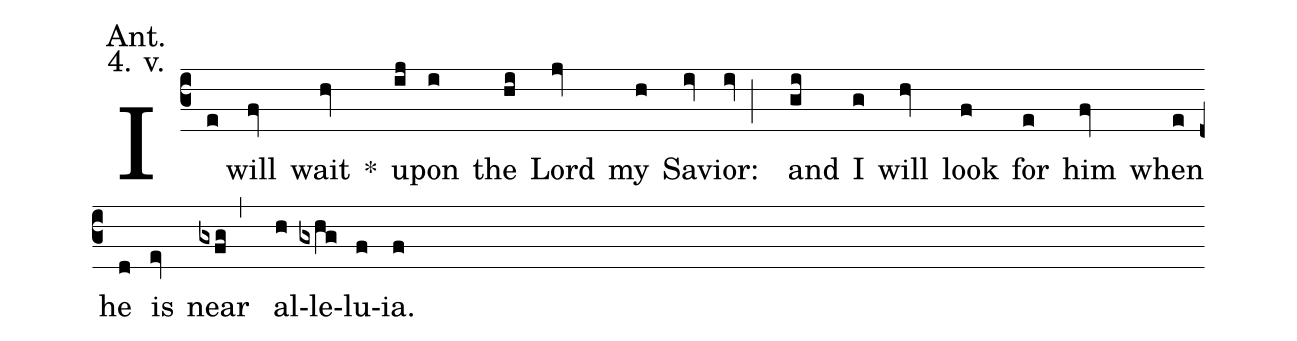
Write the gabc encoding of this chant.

annotation: Ant.;
annotation: 4. v.;
%%
(c3) I(e) will(fv) wait(hv) <sp>*</sp>() u(ij)pon(i) the(hi) Lord(jv) my(h) Sav(iv)ior:(iv;) and(gi) I(g) will(hv) look(f) for(e) him(fv) when(e) he(d) is(ev) near(gxfg,) al(h)le(gxhg)lu(f)ia.(f)
